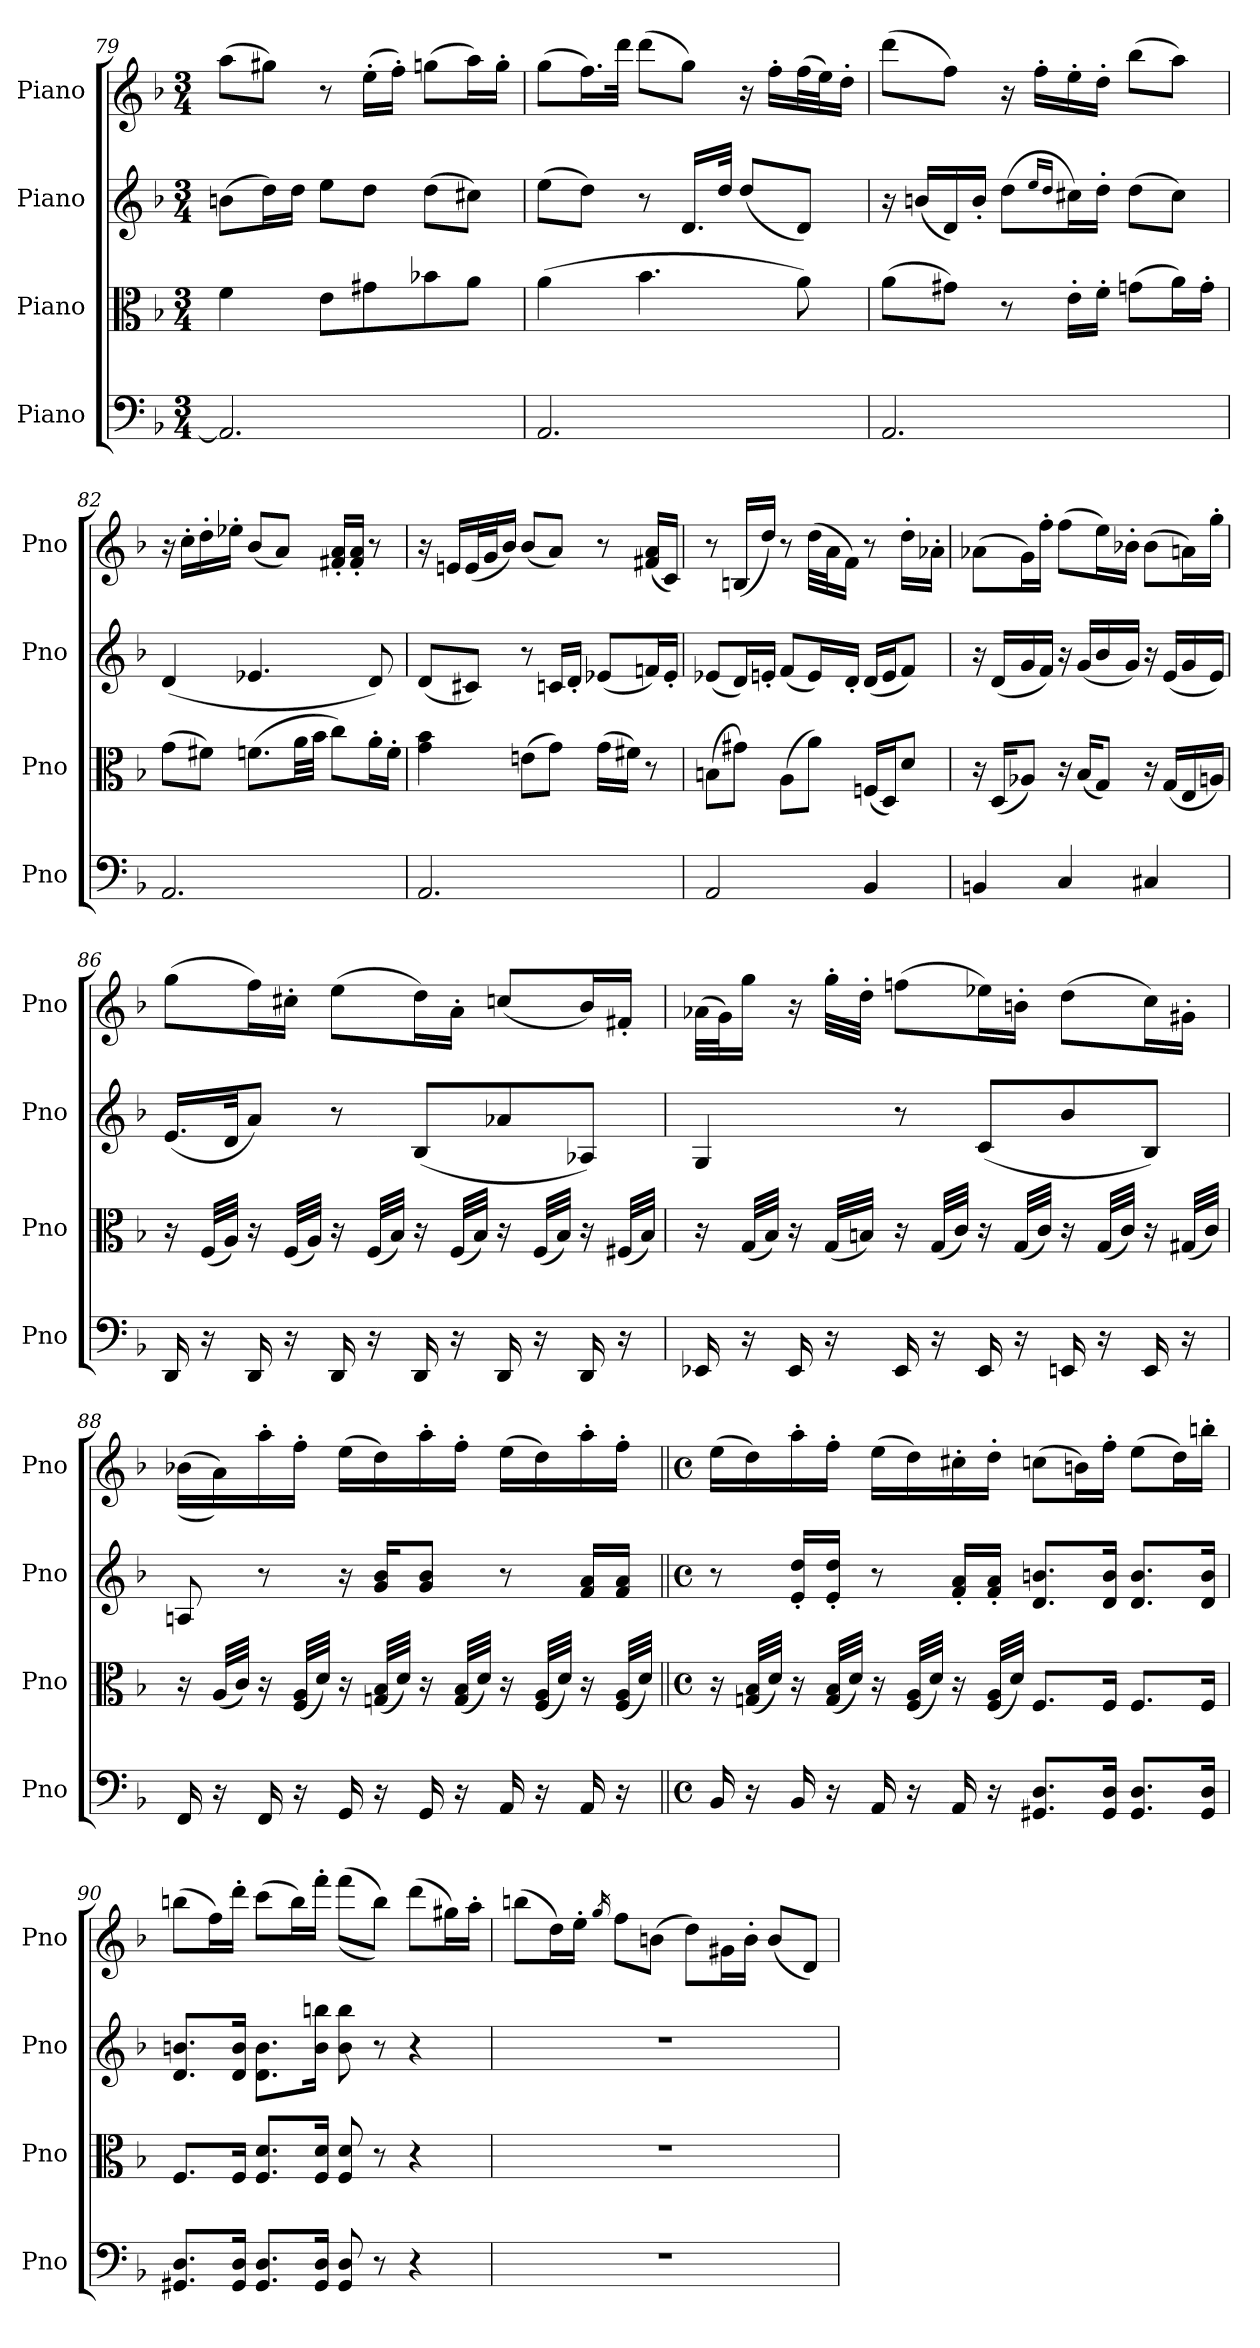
**kern	**kern	**kern	**kern
*part4	*part3	*part2	*part1
*staff4	*staff3	*staff2	*staff1
*I"Piano	*I"Piano	*I"Piano	*I"Piano
*I'Pno	*I'Pno	*I'Pno	*I'Pno
*clefF4	*clefC3	*clefG2	*clefG2
*k[b-]	*k[b-]	*k[b-]	*k[b-]
*M3/4	*M3/4	*M3/4	*M3/4
=79	=79	=79	=79
2.AA/]	4f\	(8bn\L	(8aa\L
.	.	16dd\L)	8gg#X\J)
.	.	16dd\JJ	.
.	8e\L	8ee\L	8r
.	8g#X\	8dd\J	(16ee'\LL
.	.	.	16ff'\JJ)
.	8b-X\	(8dd\L	(8ggn\L
.	8a\J	8cc#X\J)	16aa\L)
.	.	.	16gg'\JJ
=80	=80	=80	=80
2.AA/	(4a\	(8ee\L	(8gg\L
.	.	8dd\J)	16.ff\L)
.	.	.	32ddd\JJk
.	4.b-\	8r	(8ddd\L
.	.	16.d/LL	8gg\J)
.	.	32dd/JJk	.
.	.	(8dd/L	16r
.	.	.	16ff'\LL
.	8a\)	8d/J)	(32ff\L
.	.	.	32ee\J)
.	.	.	16dd'\JJ
=81	=81	=81	=81
2.AA/	(8a\L	16r	(8ddd\L
.	.	(16bn/LL	.
.	8g#X\J)	16d/)	8ff\J)
.	.	16b'/JJ	.
.	8r	(8dd\L	16r
.	.	.	16ff'\LL
.	.	16qee/LL	.
.	.	16qdd/JJ	.
.	16e'\LL	16cc#X\L)	16ee'\
.	16f'\JJ	16dd'\JJ	16dd'\JJ
.	(8gn\L	(8dd\L	(8bb-\L
.	16a\L)	8cc#\J)	8aa\J)
.	16g'\JJ	.	.
=82	=82	=82	=82
2.AA/	(8g\L	(4d/	16r
.	.	.	16cc'\LL
.	8f#X\J)	.	16dd'\
.	.	.	16ee-X'\JJ
.	(8.fn\L	4.e-X/	(8b-/L
.	.	.	8a/J)
.	32a\LL	.	.
.	32b-\JJJ	.	.
.	8cc\L)	.	16f#X/' 16a/'LL
.	.	.	16f#/' 16a/'JJ
.	16a'\L	8d/)	8r
.	16f'\JJ	.	.
=83	=83	=83	=83
2.AA/	4g\ 4b-\	(8d/L	16r
.	.	.	16en/LL
.	.	8c#X/J)	(32e/L
.	.	.	32g/J
.	.	.	16b-/JJ)
.	(8en\L	8r	(8b-/L
.	8g\J)	16cn/LL	8a/J)
.	.	16d'/JJ	.
.	(16g\LL	(8e-X/L	8r
.	16f#X\JJ)	.	.
.	8r	16fn/L)	(16f#X/ 16a/LL
.	.	16e-'/JJ	16c/JJ)
!!LO:LB:g=z
=84	=84	=84	=84
2AA/	(8Bn\L	(8e-X/L	8r
.	8g#X\J)	16d/L)	(16Bn/LL
.	.	16en'/JJ	16dd/JJ)
.	(8A\L	(8f/L	8r
.	8a\J)	16e/L)	(32dd\LLL
.	.	.	32a\J
.	.	16d'/JJ	16f\JJ)
4BB-/	(16Fn/LL	(16d/LL	8r
.	16D/J)	16e/J	.
.	8d/J	8f/J)	16dd'\LL
.	.	.	16a-X'\JJ
=85	=85	=85	=85
4BBn/	16r	16r	(8a-X\L
.	(16D/KL	(16d/LL	.
.	8A-X/J)	16g/	16g\L)
.	.	16f/JJ)	16ff'\JJ
4C/	16r	16r	(8ff\L
.	(16B-/KL	(16g/LL	.
.	8G/J)	16b-/	16ee\L)
.	.	16g/JJ)	16b-X'\JJ
4C#X/	16r	16r	(8b-\L
.	(16G/LL	(16e/LL	.
.	16E/	16g/	16an\L)
.	16An/JJ)	16e/JJ)	16gg'\JJ
=86	=86	=86	=86
16DD/	16r	(16.e/LL	(8gg\L
16r	(32F/LLL	.	.
.	32A/JJJ)	32d/JK	.
16DD/	16r	8a/J)	16ff\L)
16r	(32F/LLL	.	16cc#X'\JJ
.	32A/JJJ)	.	.
16DD/	16r	8r	(8ee\L
16r	(32F/LLL	.	.
.	32B-/JJJ)	.	.
16DD/	16r	(8B-/L	16dd\L)
16r	(32F/LLL	.	16a'\JJ
.	32B-/JJJ)	.	.
16DD/	16r	8a-X/	(8ccn/L
16r	(32F/LLL	.	.
.	32B-/JJJ)	.	.
16DD/	16r	8A-X/J)	16b-/L)
16r	(32F#X/LLL	.	16f#X'/JJ
.	32B-/JJJ)	.	.
=87	=87	=87	=87
16EE-X/	16r	4G/	(32a-X\LLL
.	.	.	32g\J)
16r	(32G/LLL	.	16gg\JJ
.	32B-/JJJ)	.	.
16EE-/	16r	.	16r
16r	(32G/LLL	.	32gg'\LLL
.	32Bn/JJJ)	.	32dd'\JJJ
16EE-/	16r	8r	(8ffn\L
16r	(32G/LLL	.	.
.	32c/JJJ)	.	.
16EE-/	16r	(8c/L	16ee-X\L)
16r	(32G/LLL	.	16bn'\JJ
.	32c/JJJ)	.	.
16EEn/	16r	8b-/	(8dd\L
16r	(32G/LLL	.	.
.	32c/JJJ)	.	.
16EE/	16r	8B-/J)	16cc\L)
16r	(32G#X/LLL	.	16g#X'\JJ
.	32c/JJJ)	.	.
!!LO:PB:g=z
=88	=88	=88	=88
16FF/	16r	8An/	((16b-X\LL
16r	(32A/LLL	.	16a\))
.	32c/JJJ)	.	.
16FF/	16r	8r	16aa'\
16r	(32F/ 32A/LLL	.	16ff'\JJ
.	32d/JJJ)	.	.
16GG/	16r	16r	(16ee\LL
16r	(32Gn/ 32B-/LLL	16g/ 16b-/KL	16dd\)
.	32d/JJJ)	.	.
16GG/	16r	8g/ 8b-/J	16aa'\
16r	(32G/ 32B-/LLL	.	16ff'\JJ
.	32d/JJJ)	.	.
16AA/	16r	8r	(16ee\LL
16r	(32F/ 32A/LLL	.	16dd\)
.	32d/JJJ)	.	.
16AA/	16r	16f/ 16a/LL	16aa'\
16r	(32F/ 32A/LLL	16f/ 16a/JJ	16ff'\JJ
.	32d/JJJ)	.	.
=89||	=89||	=89||	=89||
*M4/4	*M4/4	*M4/4	*M4/4
*met(c)	*met(c)	*met(c)	*met(c)
16BB-/	16r	8r	(16ee\LL
16r	(32Gn/ 32B-/LLL	.	16dd\)
.	32d/JJJ)	.	.
16BB-/	16r	16e/' 16dd/'LL	16aa'\
16r	(32G/ 32B-/LLL	16e/' 16dd/'JJ	16ff'\JJ
.	32d/JJJ)	.	.
16AA/	16r	8r	(16ee\LL
16r	(32F/ 32A/LLL	.	16dd\)
.	32d/JJJ)	.	.
16AA/	16r	16f/' 16a/'LL	16cc#X'\
16r	(32F/ 32A/LLL	16f/' 16a/'JJ	16dd'\JJ
.	32d/JJJ)	.	.
8.GG#X/ 8.D/L	8.F/L	8.d/ 8.bn/L	(8ccn\L
.	.	.	16bn\L)
16GG#/ 16D/Jk	16F/Jk	16d/ 16b/Jk	16ff'\JJ
8.GG#/ 8.D/L	8.F/L	8.d/ 8.b/L	(8ee\L
.	.	.	16dd\L)
16GG#/ 16D/Jk	16F/Jk	16d/ 16b/Jk	16bbn'\JJ
=90	=90	=90	=90
8.GG#X/ 8.D/L	8.F/L	8.d/ 8.bn/L	(8bbn\L
.	.	.	16ff\L)
16GG#/ 16D/Jk	16F/Jk	16d/ 16b/Jk	16ddd'\JJ
8.GG#/ 8.D/L	8.F/ 8.d/L	8.d\ 8.b\L	(8ccc\L
.	.	.	16bb\L)
16GG#/ 16D/Jk	16F/ 16d/Jk	16b\ 16bbn\Jk	16fff'\JJ
8GG#/ 8D/	8F/ 8d/	8b\ 8bb\	((8fff\L
8r	8r	8r	8bb\J))
4r	4r	4r	(8ddd\L
.	.	.	16gg#X\L)
.	.	.	16aa'\JJ
=91	=91	=91	=91
1r	1r	1r	(8bbn\L
.	.	.	16dd\L)
.	.	.	16ee'\JJ
.	.	.	16qgg/
.	.	.	8ff\L
.	.	.	(8bn\J
.	.	.	8dd\L)
.	.	.	16g#X\L
.	.	.	16b'\JJ
.	.	.	(8b/L
.	.	.	8d/J)
=	=	=	=
*-	*-	*-	*-
